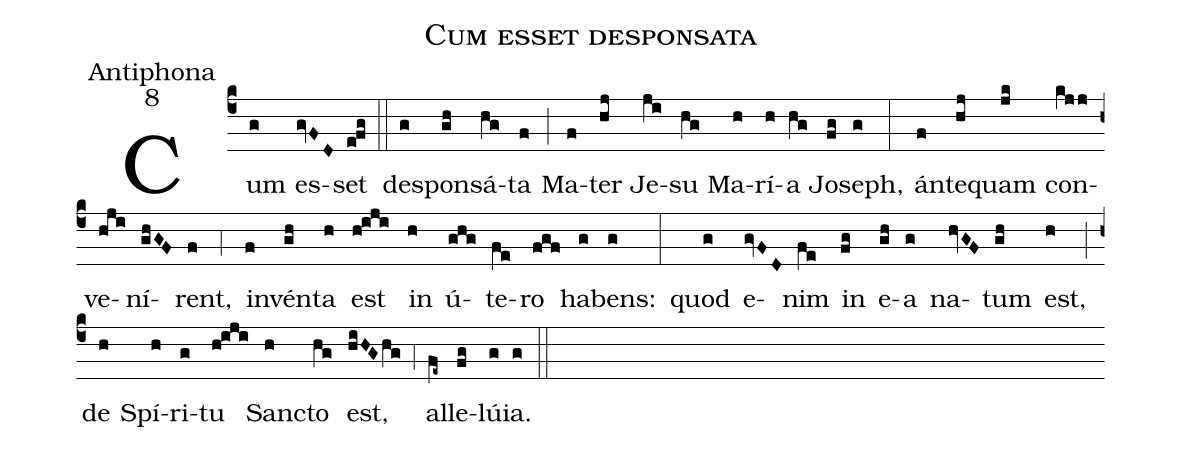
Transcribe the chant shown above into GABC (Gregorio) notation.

name:Cum esset desponsata;
office-part:Antiphona;
mode:8;
%%
(c4) Cum(g) es(gvFD)set(e!fg) (::) de(g)spon(gh)sá(hg)ta(f) (;) Ma(f)ter(hj) Je(ji)su(hg) Ma(h)rí(h)a(hg) Jo(fg)seph,(g) (:) án(f)te(hj)quam(jk) con(kjj)ve(hji)ní(ghGF)rent,(f) (;4) in(f)vén(gh)ta(h) est(h!iji) in(h) ú(ghg)te(fe)ro(fgf) ha(g)bens:(g) (:) quod(g) e(gvFD)nim(fe) in(fg) e(gh)a(g) na(hvGF)tum(gh) est,(h) (;) de(h) Spí(h)ri(g)tu(h!iji) San(h)cto(hg) est,(hiHG/hg) (;4) al(fe~)le(fg)lú(g)ia.(g) (::)
